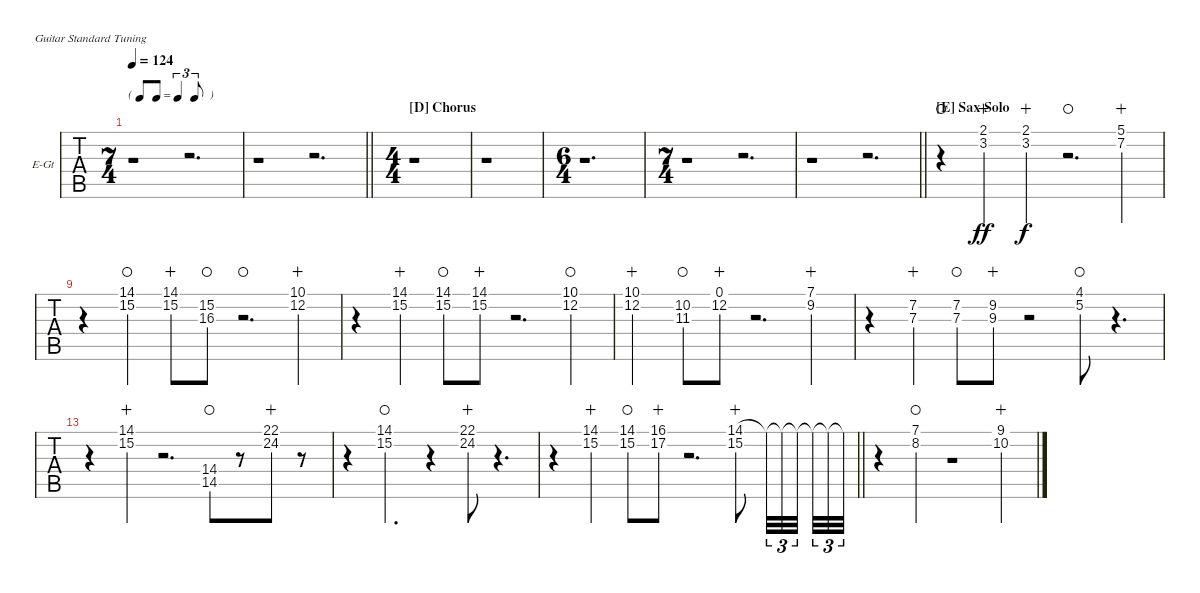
\bracketExtendMode nobrackets
\firstSystemTrackNameOrientation horizontal
\otherSystemsTrackNameOrientation horizontal
\defaultBarNumberDisplay FirstOfSystem
\track ("Keyboard 2" "E-Gt") {instrument electricguitarclean}
\staff {tabs}
\tuning (E4 B3 G3 D3 A2 E2)
\ts (7 4)
\tf triplet8th
\tempo 124
\clef g2
\scale
0.25
\ks d
r.1{dy ff} r.2{d} |
\scale
0.21
\barLineRight lightlight
r.1 r.2{d} |
\ts (4 4)
\beaming (8 2 2 2 2)
\section ("D" "Chorus")
\scale
0.29 r.1 |
\scale
0.21 r.1 |
\ts (6 4)
\beaming (8 6 6)
\scale
0.29 r.1{d} |
\ts (7 4)
\beaming (8 6 4 4)
\scale
0.315217 r.1 r.2{d} |
\scale
0.228261
\barLineRight lightlight
r.1 r.2{d} |
\section ("E" "Sax Solo")
\scale
0.228261 r.4{waho} (2.1 3.2).4{wahc} (2.1 3.2).4{dy f wahc} r.2{d waho} (5.1 7.2).4{wahc} |
\scale
0.228261 r.4 (14.1 15.2).4{waho} (14.1 15.2).8{wahc} (15.2 16.3).8{waho} r.2{d waho} (10.1 12.2).4{wahc} |
\scale
0.25 r.4 (14.1 15.2).4{wahc} (14.1 15.2).8{waho} (14.1 15.2).8{wahc} r.2{d} (10.1 12.2{st}).4{waho} |
\scale
0.25 (10.1{st} 12.2{st}).2{wahc} (10.2 11.3).8{waho} (12.2 0.1).8{wahc} r.2{d} (7.1 9.2).4{wahc} |
\scale
0.25 r.4 (7.2 7.3).4{wahc} (7.2 7.3).8{waho} (9.2 9.3).8{wahc} r.2 (4.1 5.2).8{waho} r.4{d} |
\scale
0.25 r.4 (14.1{st} 15.2{st}).4{wahc} r.2{d} (14.4 14.5).8{waho} r.8 (22.1{st} 24.2{st}).8{wahc} r.8 |
\scale
0.25 r.4 (14.1{st} 15.2{st}).2{d waho} r.4 (22.1 24.2).8{wahc} r.4{d} |
\scale
0.25
\barLineRight lightlight
r.4 (14.1 15.2).4{wahc} (14.1 15.2).8{waho} (16.1 17.2).8{wahc} r.2{d} (14.1 15.2).8{wahc} 14.1{t}.32{tu (3 2)} 14.1{t}.32{tu (3 2)} 14.1{t}.32{tu (3 2)} 14.1{t}.32{tu (3 2)} 14.1{t}.32{tu (3 2)} 14.1{t}.32{tu (3 2)} |
\scale
0.25 r.4 (7.1 8.2).4{waho} r.1 (9.1 10.2).4{wahc}
